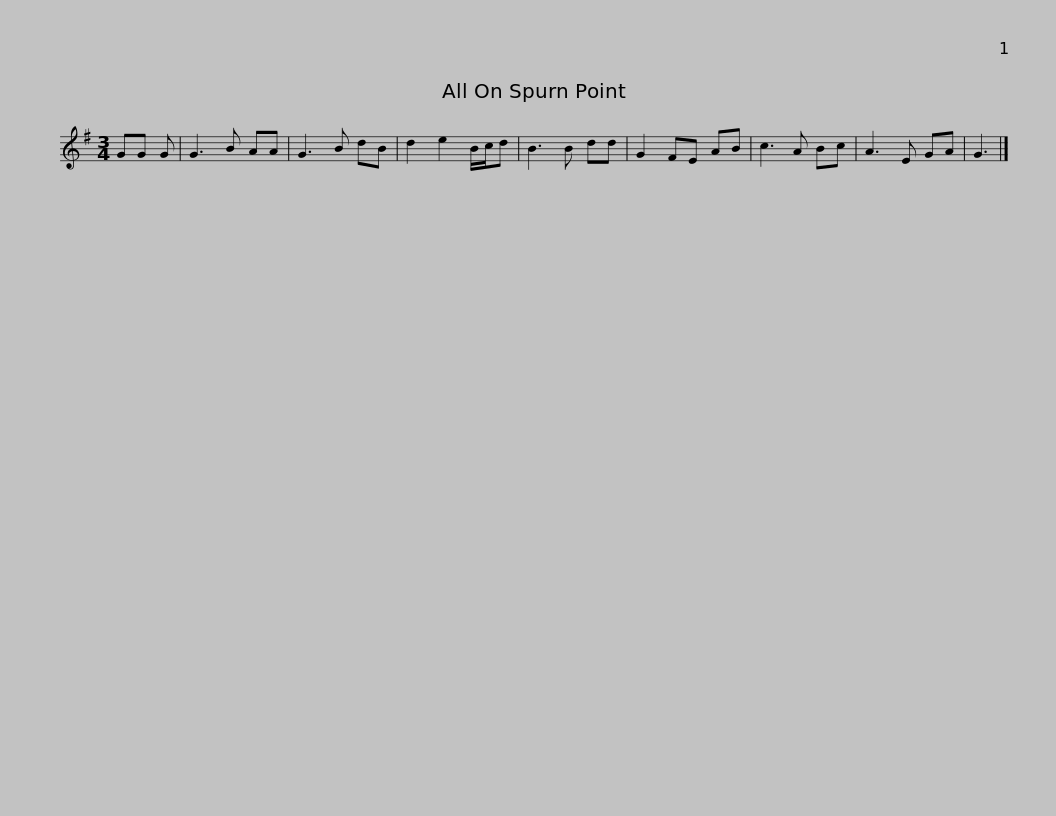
X:1
L:1/8
M:3/4
I:linebreak $
K:G
V:1 treble
V:1
 GG G | G3 B AA | G3 B dB | d2 e2 B/c/d | B3 B dd | %5
 G2 FE AB | c3 A Bc | A3 E GA | G3 |] %9
